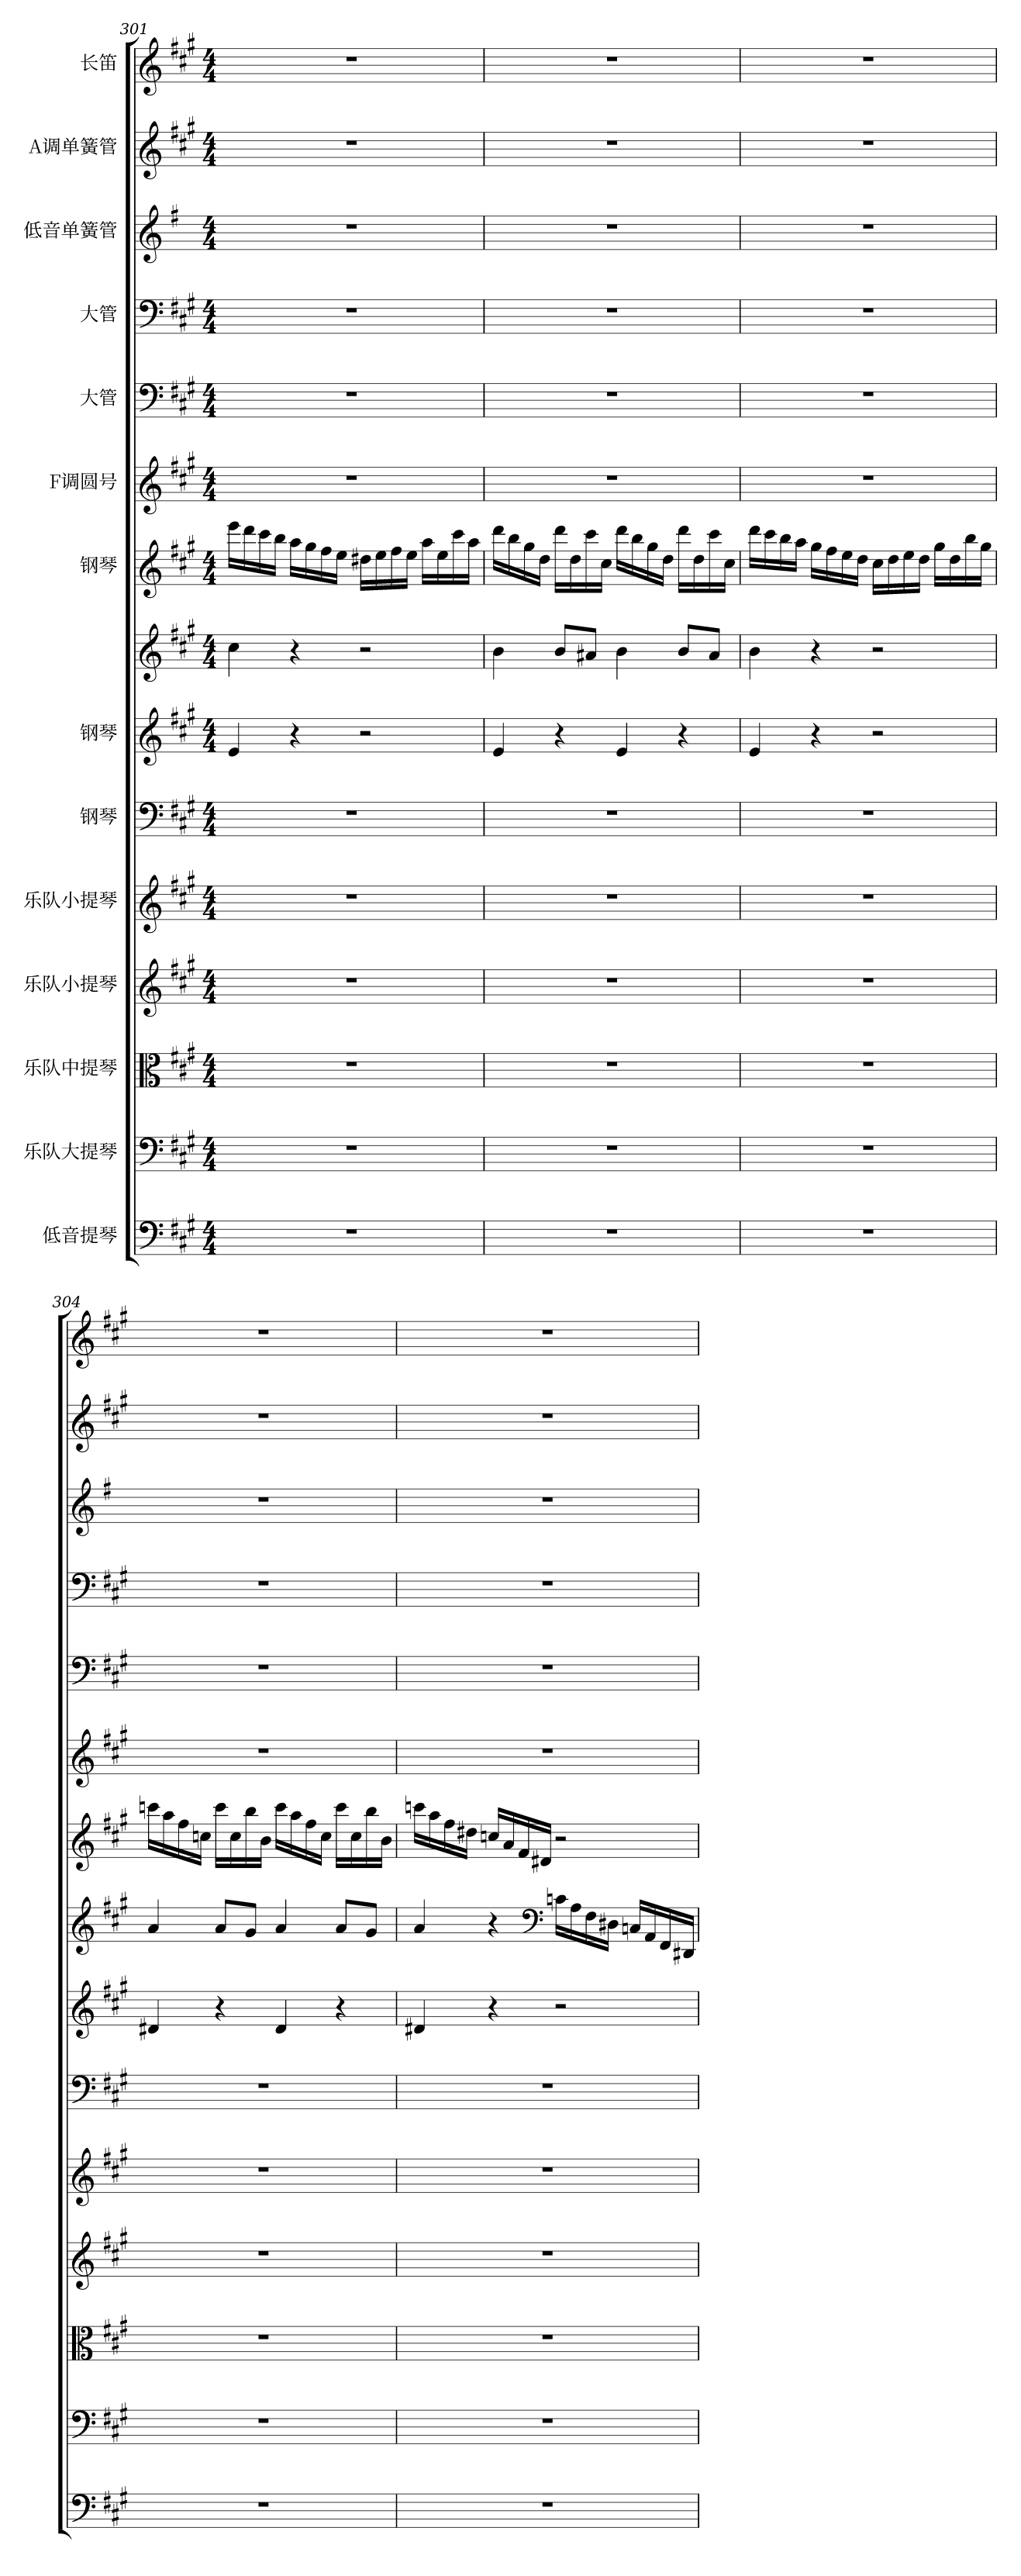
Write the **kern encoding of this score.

**kern	**kern	**kern	**kern	**kern	**kern	**kern	**kern	**kern	**kern	**kern	**kern	**kern	**kern	**kern
*part14	*part13	*part12	*part11	*part10	*part9	*part8	*part8	*part7	*part6	*part5	*part4	*part3	*part2	*part1
*staff15	*staff14	*staff13	*staff12	*staff11	*staff10	*staff9	*staff8	*staff7	*staff6	*staff5	*staff4	*staff3	*staff2	*staff1
*I"低音提琴	*I"乐队大提琴	*I"乐队中提琴	*I"乐队小提琴	*I"乐队小提琴	*I"钢琴	*I"钢琴	*	*I"钢琴	*I"F调圆号	*I"大管	*I"大管	*I"低音单簧管	*I"A调单簧管	*I"长笛
*clefF4	*clefF4	*clefC3	*clefG2	*clefG2	*clefF4	*clefG2	*clefG2	*clefG2	*clefG2	*clefF4	*clefF4	*clefG2	*clefG2	*clefG2
*ITrd7c12	*	*	*	*	*	*	*	*	*ITrd4c7	*	*	*ITrd8c14	*ITrd2c3	*
*k[f#c#g#]	*k[f#c#g#]	*k[f#c#g#]	*k[f#c#g#]	*k[f#c#g#]	*k[f#c#g#]	*k[f#c#g#]	*k[f#c#g#]	*k[f#c#g#]	*k[f#c#]	*k[f#c#g#]	*k[f#c#g#]	*k[f#]	*k[f#c#g#d#a#e#]	*k[f#c#g#]
*M4/4	*M4/4	*M4/4	*M4/4	*M4/4	*M4/4	*M4/4	*M4/4	*M4/4	*M4/4	*M4/4	*M4/4	*M4/4	*M4/4	*M4/4
=301	=301	=301	=301	=301	=301	=301	=301	=301	=301	=301	=301	=301	=301	=301
1r	1r	1r	1r	1r	1r	4e/	4cc#\	16eee\LL	1r	1r	1r	1r	1r	1r
.	.	.	.	.	.	.	.	16ddd\	.	.	.	.	.	.
.	.	.	.	.	.	.	.	16ccc#\	.	.	.	.	.	.
.	.	.	.	.	.	.	.	16bb\JJ	.	.	.	.	.	.
.	.	.	.	.	.	4r	4r	16aa\LL	.	.	.	.	.	.
.	.	.	.	.	.	.	.	16gg#\	.	.	.	.	.	.
.	.	.	.	.	.	.	.	16ff#\	.	.	.	.	.	.
.	.	.	.	.	.	.	.	16ee\JJ	.	.	.	.	.	.
.	.	.	.	.	.	2r	2r	16dd#X\LL	.	.	.	.	.	.
.	.	.	.	.	.	.	.	16ee\	.	.	.	.	.	.
.	.	.	.	.	.	.	.	16ff#\	.	.	.	.	.	.
.	.	.	.	.	.	.	.	16ee\JJ	.	.	.	.	.	.
.	.	.	.	.	.	.	.	16aa\LL	.	.	.	.	.	.
.	.	.	.	.	.	.	.	16ee\	.	.	.	.	.	.
.	.	.	.	.	.	.	.	16ccc#\	.	.	.	.	.	.
.	.	.	.	.	.	.	.	16aa\JJ	.	.	.	.	.	.
!!LO:PB:g=z
=302	=302	=302	=302	=302	=302	=302	=302	=302	=302	=302	=302	=302	=302	=302
1r	1r	1r	1r	1r	1r	4e/	4b\	16ddd\LL	1r	1r	1r	1r	1r	1r
.	.	.	.	.	.	.	.	16bb\	.	.	.	.	.	.
.	.	.	.	.	.	.	.	16gg#\	.	.	.	.	.	.
.	.	.	.	.	.	.	.	16dd\JJ	.	.	.	.	.	.
.	.	.	.	.	.	4r	8b/L	16ddd\LL	.	.	.	.	.	.
.	.	.	.	.	.	.	.	16dd\	.	.	.	.	.	.
.	.	.	.	.	.	.	8a#X/J	16ccc#\	.	.	.	.	.	.
.	.	.	.	.	.	.	.	16cc#\JJ	.	.	.	.	.	.
.	.	.	.	.	.	4e/	4b\	16ddd\LL	.	.	.	.	.	.
.	.	.	.	.	.	.	.	16bb\	.	.	.	.	.	.
.	.	.	.	.	.	.	.	16gg#\	.	.	.	.	.	.
.	.	.	.	.	.	.	.	16dd\JJ	.	.	.	.	.	.
.	.	.	.	.	.	4r	8b/L	16ddd\LL	.	.	.	.	.	.
.	.	.	.	.	.	.	.	16dd\	.	.	.	.	.	.
.	.	.	.	.	.	.	8a#/J	16ccc#\	.	.	.	.	.	.
.	.	.	.	.	.	.	.	16cc#\JJ	.	.	.	.	.	.
=303	=303	=303	=303	=303	=303	=303	=303	=303	=303	=303	=303	=303	=303	=303
1r	1r	1r	1r	1r	1r	4e/	4b\	16ddd\LL	1r	1r	1r	1r	1r	1r
.	.	.	.	.	.	.	.	16ccc#\	.	.	.	.	.	.
.	.	.	.	.	.	.	.	16bb\	.	.	.	.	.	.
.	.	.	.	.	.	.	.	16aa\JJ	.	.	.	.	.	.
.	.	.	.	.	.	4r	4r	16gg#\LL	.	.	.	.	.	.
.	.	.	.	.	.	.	.	16ff#\	.	.	.	.	.	.
.	.	.	.	.	.	.	.	16ee\	.	.	.	.	.	.
.	.	.	.	.	.	.	.	16dd\JJ	.	.	.	.	.	.
.	.	.	.	.	.	2r	2r	16cc#\LL	.	.	.	.	.	.
.	.	.	.	.	.	.	.	16dd\	.	.	.	.	.	.
.	.	.	.	.	.	.	.	16ee\	.	.	.	.	.	.
.	.	.	.	.	.	.	.	16dd\JJ	.	.	.	.	.	.
.	.	.	.	.	.	.	.	16gg#\LL	.	.	.	.	.	.
.	.	.	.	.	.	.	.	16dd\	.	.	.	.	.	.
.	.	.	.	.	.	.	.	16bb\	.	.	.	.	.	.
.	.	.	.	.	.	.	.	16gg#\JJ	.	.	.	.	.	.
!!LO:PB:g=z
=304	=304	=304	=304	=304	=304	=304	=304	=304	=304	=304	=304	=304	=304	=304
1r	1r	1r	1r	1r	1r	4d#X/	4a/	16cccn\LL	1r	1r	1r	1r	1r	1r
.	.	.	.	.	.	.	.	16aa\	.	.	.	.	.	.
.	.	.	.	.	.	.	.	16ff#\	.	.	.	.	.	.
.	.	.	.	.	.	.	.	16ccn\JJ	.	.	.	.	.	.
.	.	.	.	.	.	4r	8a/L	16ccc\LL	.	.	.	.	.	.
.	.	.	.	.	.	.	.	16cc\	.	.	.	.	.	.
.	.	.	.	.	.	.	8g#/J	16bb\	.	.	.	.	.	.
.	.	.	.	.	.	.	.	16b\JJ	.	.	.	.	.	.
.	.	.	.	.	.	4d#/	4a/	16ccc\LL	.	.	.	.	.	.
.	.	.	.	.	.	.	.	16aa\	.	.	.	.	.	.
.	.	.	.	.	.	.	.	16ff#\	.	.	.	.	.	.
.	.	.	.	.	.	.	.	16cc\JJ	.	.	.	.	.	.
.	.	.	.	.	.	4r	8a/L	16ccc\LL	.	.	.	.	.	.
.	.	.	.	.	.	.	.	16cc\	.	.	.	.	.	.
.	.	.	.	.	.	.	8g#/J	16bb\	.	.	.	.	.	.
.	.	.	.	.	.	.	.	16b\JJ	.	.	.	.	.	.
=305	=305	=305	=305	=305	=305	=305	=305	=305	=305	=305	=305	=305	=305	=305
1r	1r	1r	1r	1r	1r	4d#X/	4a/	16cccn\LL	1r	1r	1r	1r	1r	1r
.	.	.	.	.	.	.	.	16aa\	.	.	.	.	.	.
.	.	.	.	.	.	.	.	16ff#\	.	.	.	.	.	.
.	.	.	.	.	.	.	.	16dd#X\JJ	.	.	.	.	.	.
.	.	.	.	.	.	4r	4r	16ccn/LL	.	.	.	.	.	.
.	.	.	.	.	.	.	.	16a/	.	.	.	.	.	.
.	.	.	.	.	.	.	.	16f#/	.	.	.	.	.	.
.	.	.	.	.	.	.	.	16d#X/JJ	.	.	.	.	.	.
*	*	*	*	*	*	*	*clefF4	*	*	*	*	*	*	*
.	.	.	.	.	.	2r	16cn\LL	2r	.	.	.	.	.	.
.	.	.	.	.	.	.	16A\	.	.	.	.	.	.	.
.	.	.	.	.	.	.	16F#\	.	.	.	.	.	.	.
.	.	.	.	.	.	.	16D#X\JJ	.	.	.	.	.	.	.
.	.	.	.	.	.	.	16Cn/LL	.	.	.	.	.	.	.
.	.	.	.	.	.	.	16AA/	.	.	.	.	.	.	.
.	.	.	.	.	.	.	16FF#/	.	.	.	.	.	.	.
.	.	.	.	.	.	.	16DD#X/JJ	.	.	.	.	.	.	.
=	=	=	=	=	=	=	=	=	=	=	=	=	=	=
*-	*-	*-	*-	*-	*-	*-	*-	*-	*-	*-	*-	*-	*-	*-
